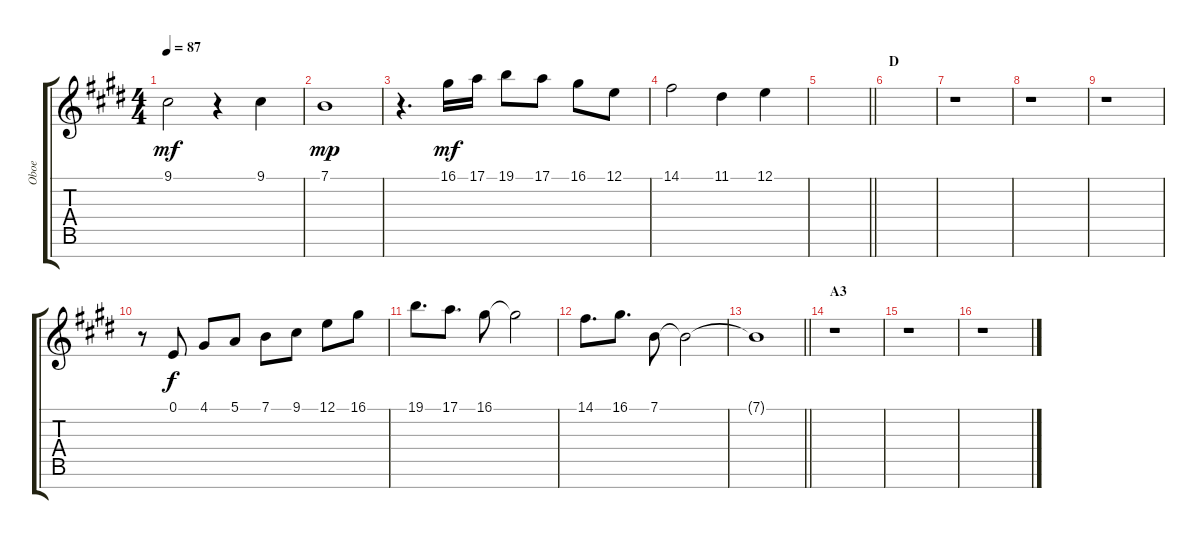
\track ("Oboe" "Oboe") {instrument oboe}
\staff {score tabs}
\tuning (E4 B3 G3 D3 A2 E2 B1) {hide}
\ts (4 4)
\tempo 87
\clef g2
\ks e
9.1.2{dy mf} r.4 9.1.4 |
7.1.1{dy mp} |
r.4{d} 16.1.16{dy mf} 17.1.16 19.1.8 17.1.8 16.1.8 12.1.8 |
14.1.2 11.1.4 12.1.4 |
\barLineRight lightlight
|
\section ("" "D")
|
r.1 |
r.1 |
r.1 |
r.8 0.1.8{dy f} 4.1.8 5.1.8 7.1.8 9.1.8 12.1.8 16.1.8 |
19.1.8{d} 17.1.8{d} 16.1.8 16.1{t}.2 |
14.1.8{d} 16.1.8{d} 7.1.8 7.1{t}.2{volume 4} |
\barLineRight lightlight
7.1{t}.1 |
\section ("" "A3")
r.1{volume 11} |
r.1 |
r.1
